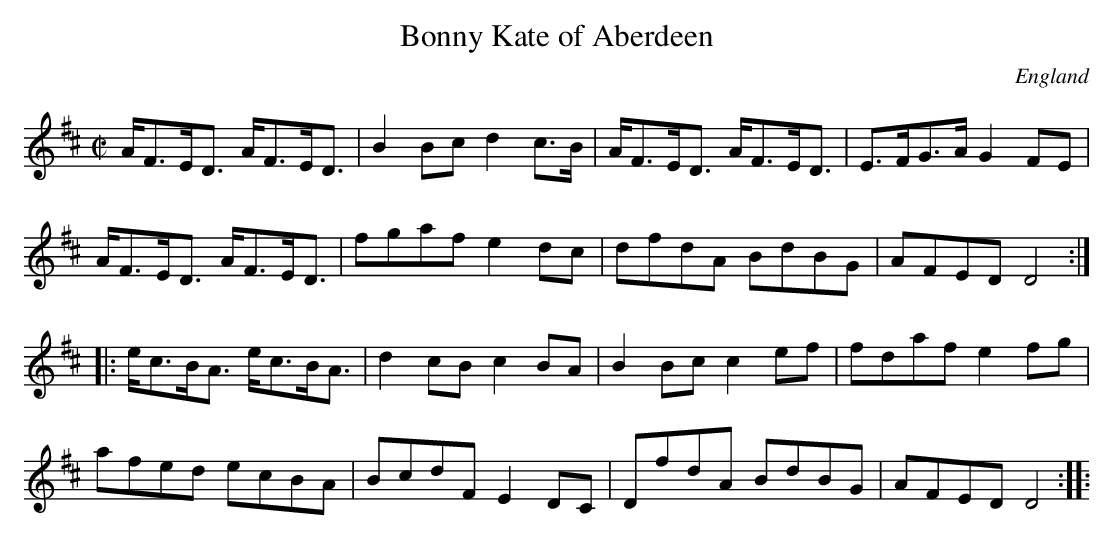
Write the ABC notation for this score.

X:1
T:Bonny Kate of Aberdeen
L:1/8
M:C|
O:England
K:D major
A<FE<D A<FE<D | B2Bc d2c>B | A<FE<D A<FE<D | E>FG>A G2FE |
A<FE<D A<FE<D |  fgaf e2dc | dfdA BdBG | AFED D4 ::
e<cB<A e<cB<A | d2cB c2BA | B2Bc c2ef | fdaf e2fg |
afed   ecBA  | BcdF E2DC | DfdA BdBG | AFED D4 ::
